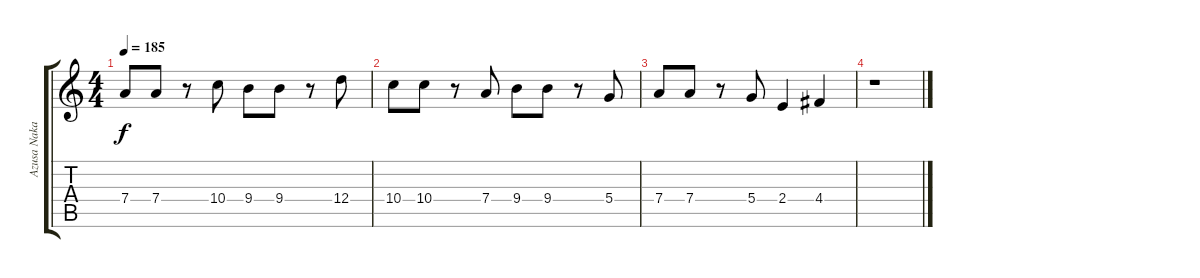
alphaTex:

\track ("Azusa Nakano" "Azusa Naka") {instrument overdrivenguitar}
\staff {score tabs}
\tuning (E4 B3 G3 D3 A2 E2) {hide}
\ts (4 4)
\tempo 185
\clef g2
\ks c
7.4.8{dy f} 7.4.8 r.8 10.4.8 9.4.8 9.4.8 r.8 12.4.8 |
10.4.8 10.4.8 r.8 7.4.8 9.4.8 9.4.8 r.8 5.4.8 |
7.4.8 7.4.8 r.8 5.4.8 2.4.4 4.4.4 |
r.1
